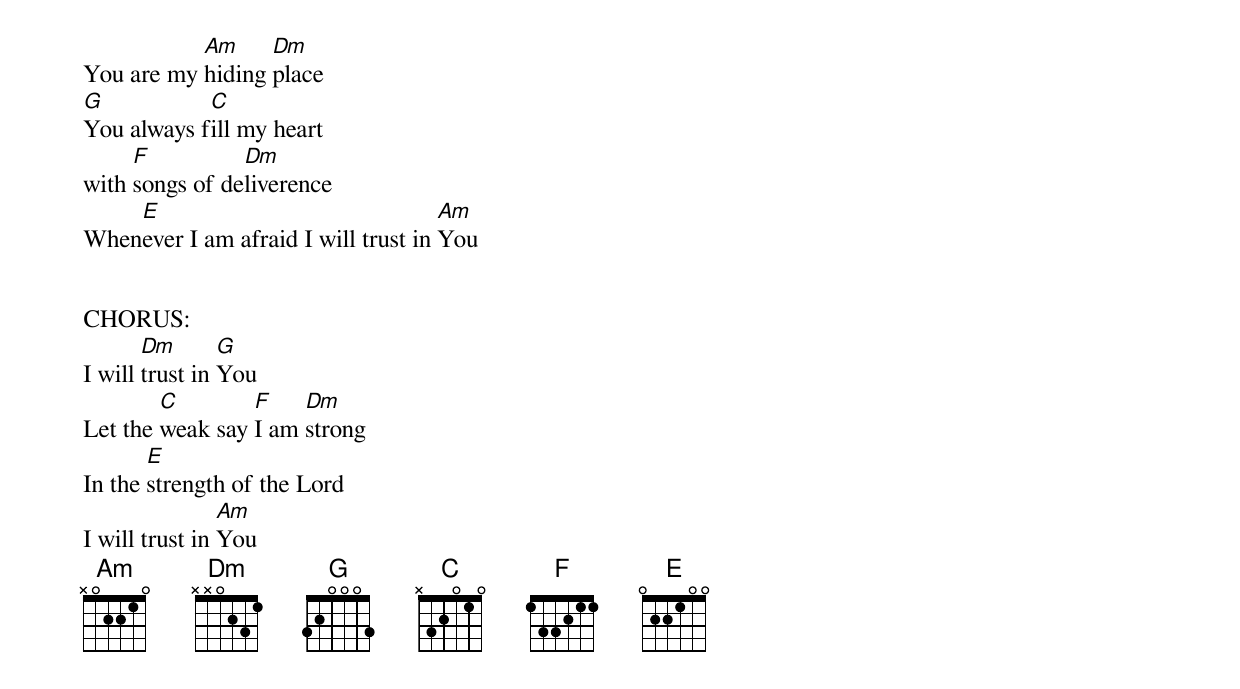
           Am     Dm
You are my hiding place
G           C
You always fill my heart
     F          Dm
with songs of deliverence
    E                                Am
Whenever I am afraid I will trust in You


CHORUS:
       Dm       G
I will trust in You
        C        F    Dm
Let the weak say I am strong
       E
In the strength of the Lord
                Am
I will trust in You
